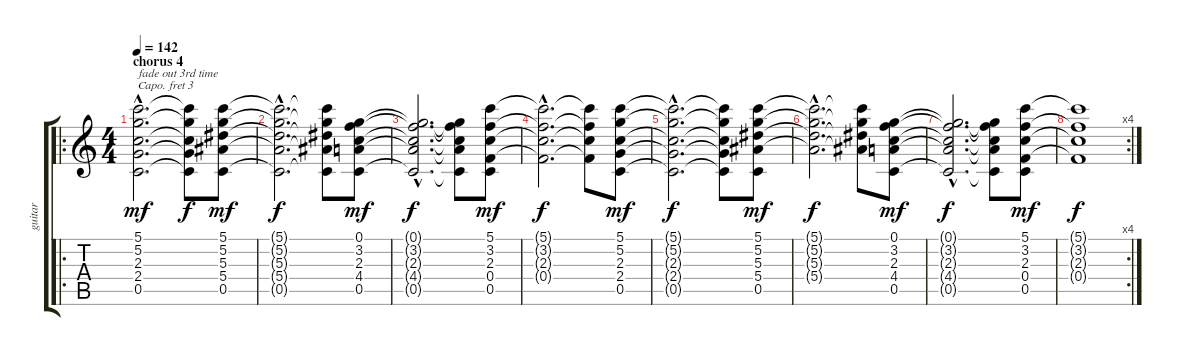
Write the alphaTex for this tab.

\track ("guitar" "guitar") {instrument overdrivenguitar}
\staff {score tabs}
\capo 3
\tuning (E4 B3 G3 D3 A2 E2) {hide}
\ro
\ts (4 4)
\section ("" "chorus 4")
\tempo 142
\clef g2
\ks c
(5.1{hac} 5.2{hac} 2.3{hac} 2.4{hac} 0.5{hac}).2{d txt "fade out 3rd time" dy mf} (5.1{t} 5.2{t} 2.3{t} 2.4{t} 0.5{t}).8{dy f} (5.1 5.2 5.3 5.4 0.5).8{dy mf} |
\section ("" "")
(5.1{hac t} 5.2{hac t} 5.3{hac t} 5.4{hac t} 0.5{hac t}).2{d dy f} (5.1{t} 5.2{t} 5.3{t} 5.4{t} 0.5{t}).8 (0.1 3.2 2.3 4.4 0.5).8{dy mf} |
(0.1{hac t} 3.2{hac t} 2.3{hac t} 4.4{hac t} 0.5{hac t}).2{d dy f} (0.1{t} 3.2{t} 2.3{t} 4.4{t} 0.5{t}).8 (5.1 3.2 2.3 0.4 0.5).8{dy mf} |
(5.1{hac t} 3.2{hac t} 2.3{hac t} 0.4{hac t}).2{d dy f} (5.1{t} 3.2{t} 2.3{t} 0.4{t}).8 (5.1 5.2 2.3 2.4 0.5).8{dy mf} |
(5.1{hac t} 5.2{hac t} 2.3{hac t} 2.4{hac t} 0.5{hac t}).2{d dy f} (5.1{t} 5.2{t} 2.3{t} 2.4{t} 0.5{t}).8 (5.1 5.2 5.3 5.4 0.5).8{dy mf} |
(5.1{hac t} 5.2{hac t} 5.3{hac t} 5.4{hac t}).2{d dy f} (5.1{t} 5.2{t} 5.3{t} 5.4{t}).8 (0.1 3.2 2.3 4.4 0.5).8{dy mf} |
(0.1{hac t} 3.2{hac t} 2.3{hac t} 4.4{hac t} 0.5{hac t}).2{d dy f} (0.1{t} 3.2{t} 2.3{t} 4.4{t} 0.5{t}).8 (5.1 3.2 2.3 0.4 0.5).8{dy mf} |
\rc 4
(5.1{t} 3.2{t} 2.3{t} 0.4{t}).1{dy f}
